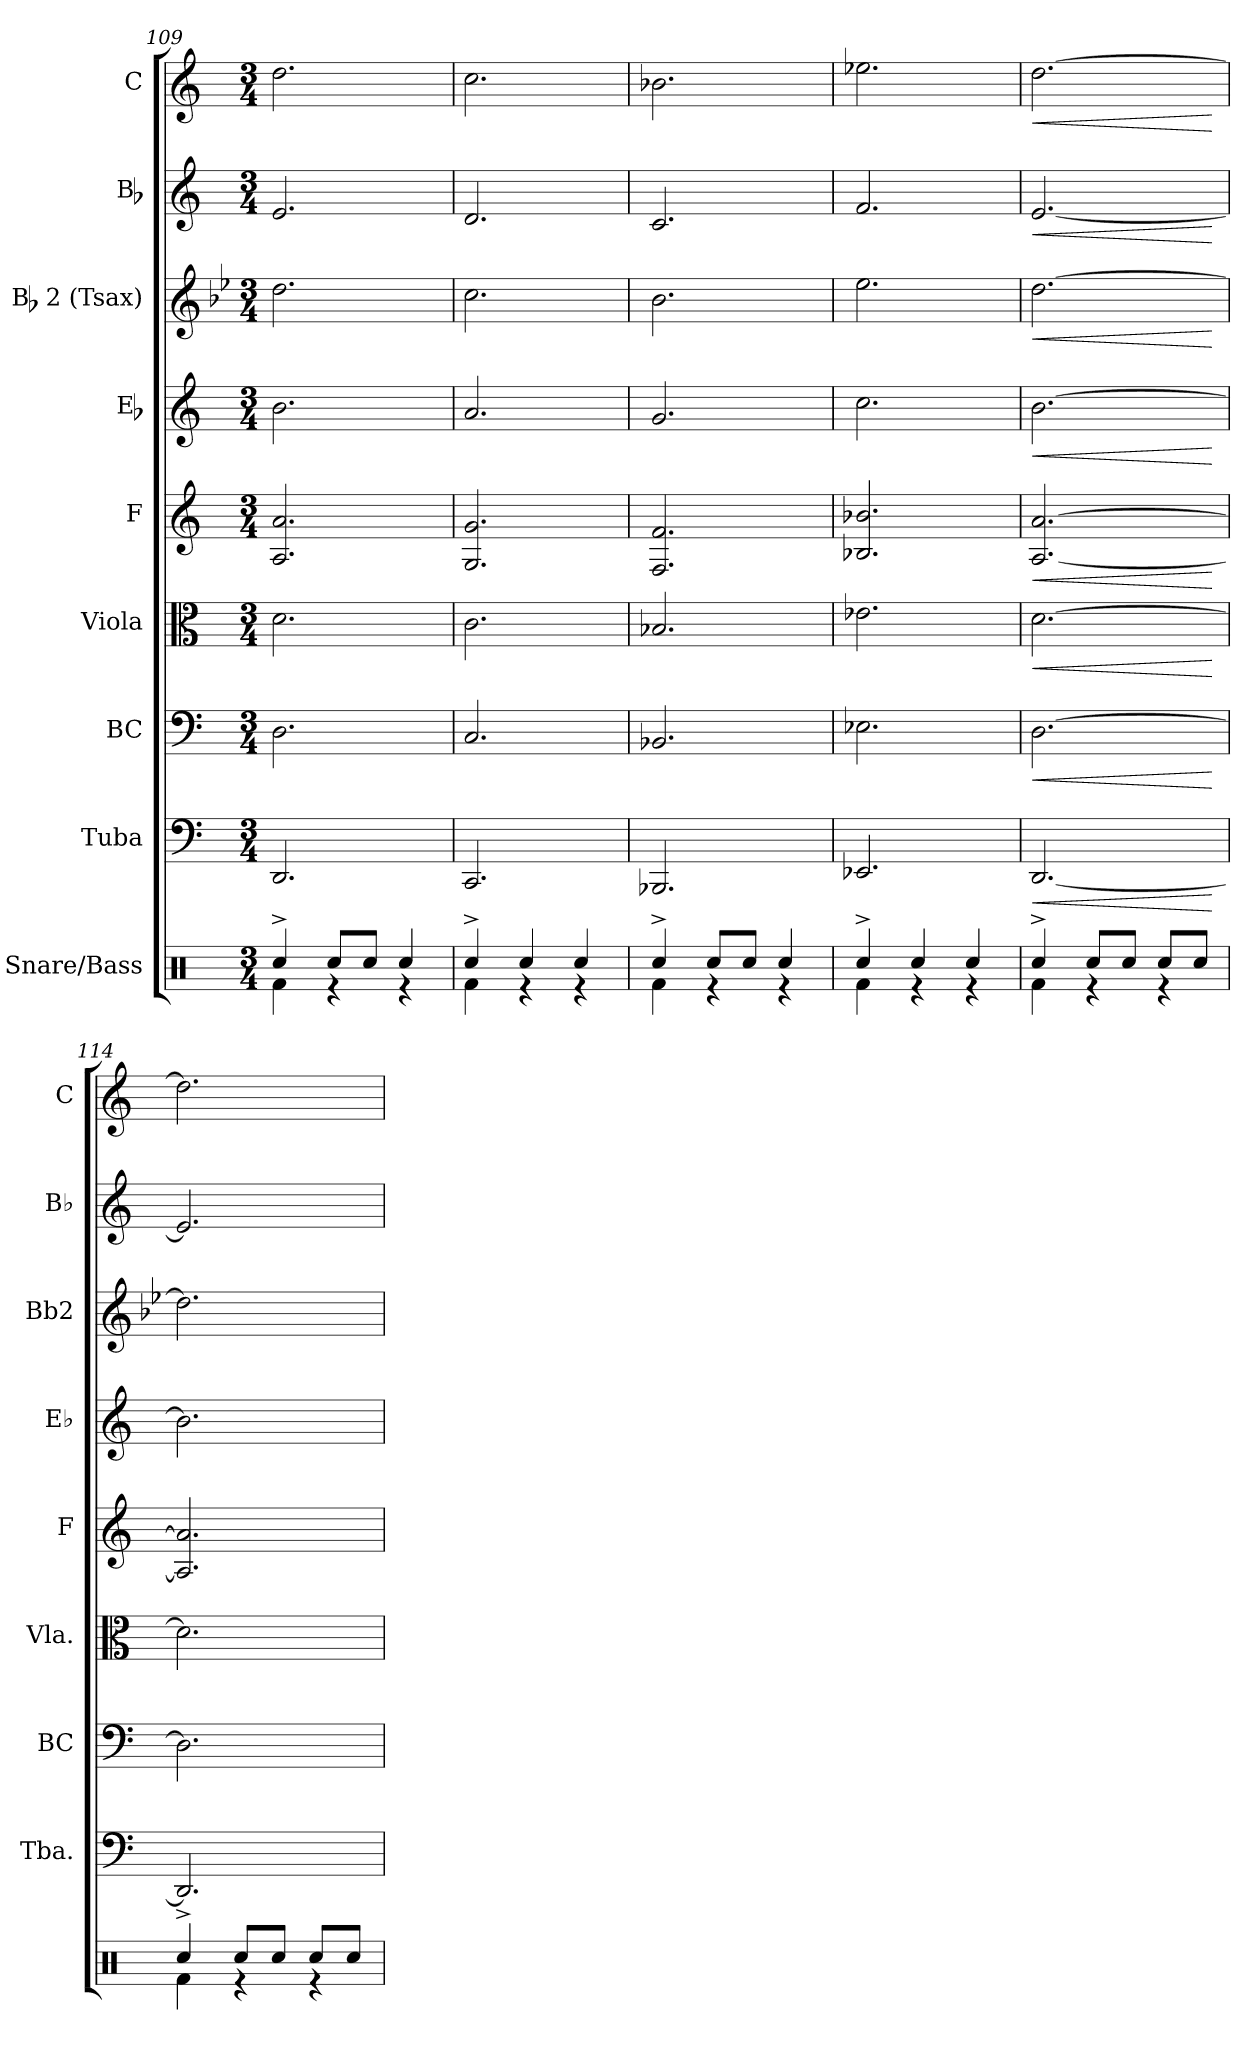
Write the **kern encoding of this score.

**kern	**kern	**dynam	**kern	**dynam	**kern	**dynam	**kern	**dynam	**kern	**dynam	**kern	**dynam	**kern	**dynam	**kern	**dynam
*part9	*part8	*part8	*part7	*part7	*part6	*part6	*part5	*part5	*part4	*part4	*part3	*part3	*part2	*part2	*part1	*part1
*staff9	*staff8	*staff8	*staff7	*staff7	*staff6	*staff6	*staff5	*staff5	*staff4	*staff4	*staff3	*staff3	*staff2	*staff2	*staff1	*staff1
*I"Snare/Bass	*I"Tuba	*	*I"BC	*	*I"Viola	*	*I"F	*	*I"Eb	*	*I"Bb 2 (Tsax)	*	*I"Bb	*	*I"C	*
*	*I'Tba.	*	*I'BC	*	*I'Vla.	*	*I'F	*	*I'Eb	*	*I'Bb2	*	*I'Bb	*	*I'C	*
*clefX	*clefF4	*	*clefF4	*	*clefC3	*	*clefG2	*	*clefG2	*	*clefG2	*	*clefG2	*	*clefG2	*
*	*	*	*	*	*	*	*ITrd4c7	*	*ITrd5c9	*	*ITrd8c14	*	*ITrd1c2	*	*	*
*k[]	*k[]	*	*k[]	*	*k[]	*	*k[b-]	*	*k[b-e-a-]	*	*k[b-e-]	*	*k[b-e-]	*	*k[]	*
*M3/4	*M3/4	*	*M3/4	*	*M3/4	*	*M3/4	*	*M3/4	*	*M3/4	*	*M3/4	*	*M3/4	*
=109	=109	=109	=109	=109	=109	=109	=109	=109	=109	=109	=109	=109	=109	=109	=109	=109
*^	*	*	*	*	*	*	*	*	*	*	*	*	*	*	*	*
4Rcc^i/	4Rfi\	2.DDi/	.	2.Di\	.	2.di\	.	2.Di/ 2.di	.	2.di\	.	2.di\	.	2.di/	.	2.ddi\	.
8Rcci/L	4r	.	.	.	.	.	.	.	.	.	.	.	.	.	.	.	.
8Rcci/J	.	.	.	.	.	.	.	.	.	.	.	.	.	.	.	.	.
4Rcci/	4r	.	.	.	.	.	.	.	.	.	.	.	.	.	.	.	.
=110	=110	=110	=110	=110	=110	=110	=110	=110	=110	=110	=110	=110	=110	=110	=110	=110	=110
4Rcc^i/	4Rfi\	2.CCi/	.	2.Ci/	.	2.ci\	.	2.Ci/ 2.ci	.	2.ci/	.	2.ci\	.	2.ci/	.	2.cci\	.
4Rcci/	4r	.	.	.	.	.	.	.	.	.	.	.	.	.	.	.	.
4Rcci/	4r	.	.	.	.	.	.	.	.	.	.	.	.	.	.	.	.
!!LO:LB:g=z
=111	=111	=111	=111	=111	=111	=111	=111	=111	=111	=111	=111	=111	=111	=111	=111	=111	=111
4Rcc^i/	4Rfi\	2.BBB-Xi/	.	2.BB-Xi/	.	2.B-Xi/	.	2.BB-i/ 2.B-i	.	2.B-i/	.	2.B-i\	.	2.B-i/	.	2.b-Xi\	.
8Rcci/L	4r	.	.	.	.	.	.	.	.	.	.	.	.	.	.	.	.
8Rcci/J	.	.	.	.	.	.	.	.	.	.	.	.	.	.	.	.	.
4Rcci/	4r	.	.	.	.	.	.	.	.	.	.	.	.	.	.	.	.
=112	=112	=112	=112	=112	=112	=112	=112	=112	=112	=112	=112	=112	=112	=112	=112	=112	=112
4Rcc^i/	4Rfi\	2.EE-Xi/	.	2.E-Xi\	.	2.e-Xi\	.	2.E-Xi/ 2.e-Xi	.	2.e-i\	.	2.e-i\	.	2.e-i/	.	2.ee-Xi\	.
4Rcci/	4r	.	.	.	.	.	.	.	.	.	.	.	.	.	.	.	.
4Rcci/	4r	.	.	.	.	.	.	.	.	.	.	.	.	.	.	.	.
=113	=113	=113	=113	=113	=113	=113	=113	=113	=113	=113	=113	=113	=113	=113	=113	=113	=113
!	!	!	!LO:HP:b	!	!LO:HP:b	!	!LO:HP:b	!	!LO:HP:b	!	!LO:HP:b	!	!LO:HP:b	!	!LO:HP:b	!	!LO:HP:b
4Rcc^i/	4Rfi\	[<2.DDi/	<	[>2.Di\	<	[>2.di\	<	[<2.Di/ [>2.di	<	[>2.di\	<	[>2.di\	<	[<2.di/	<	[>2.ddi\	<
8Rcci/L	4r	.	.	.	.	.	.	.	.	.	.	.	.	.	.	.	.
8Rcci/J	.	.	.	.	.	.	.	.	.	.	.	.	.	.	.	.	.
8Rcci/L	4r	.	.	.	.	.	.	.	.	.	.	.	.	.	.	.	.
8Rcci/J	.	.	.	.	.	.	.	.	.	.	.	.	.	.	.	.	.
*v	*v	*	*	*	*	*	*	*	*	*	*	*	*	*	*	*	*
.	.	[	.	[	.	[	.	[	.	[	.	[	.	[	.	[
=114	=114	=114	=114	=114	=114	=114	=114	=114	=114	=114	=114	=114	=114	=114	=114	=114
*^	*	*	*	*	*	*	*	*	*	*	*	*	*	*	*	*
4Rcc^i/	4Rfi\	2.DDi/]	.	2.Di\]	.	2.di\]	.	2.Di/] 2.di]	.	2.di\]	.	2.di\]	.	2.di/]	.	2.ddi\]	.
8Rcci/L	4r	.	.	.	.	.	.	.	.	.	.	.	.	.	.	.	.
8Rcci/J	.	.	.	.	.	.	.	.	.	.	.	.	.	.	.	.	.
8Rcci/L	4r	.	.	.	.	.	.	.	.	.	.	.	.	.	.	.	.
8Rcci/J	.	.	.	.	.	.	.	.	.	.	.	.	.	.	.	.	.
*v	*v	*	*	*	*	*	*	*	*	*	*	*	*	*	*	*	*
=	=	=	=	=	=	=	=	=	=	=	=	=	=	=	=	=
*-	*-	*-	*-	*-	*-	*-	*-	*-	*-	*-	*-	*-	*-	*-	*-	*-
